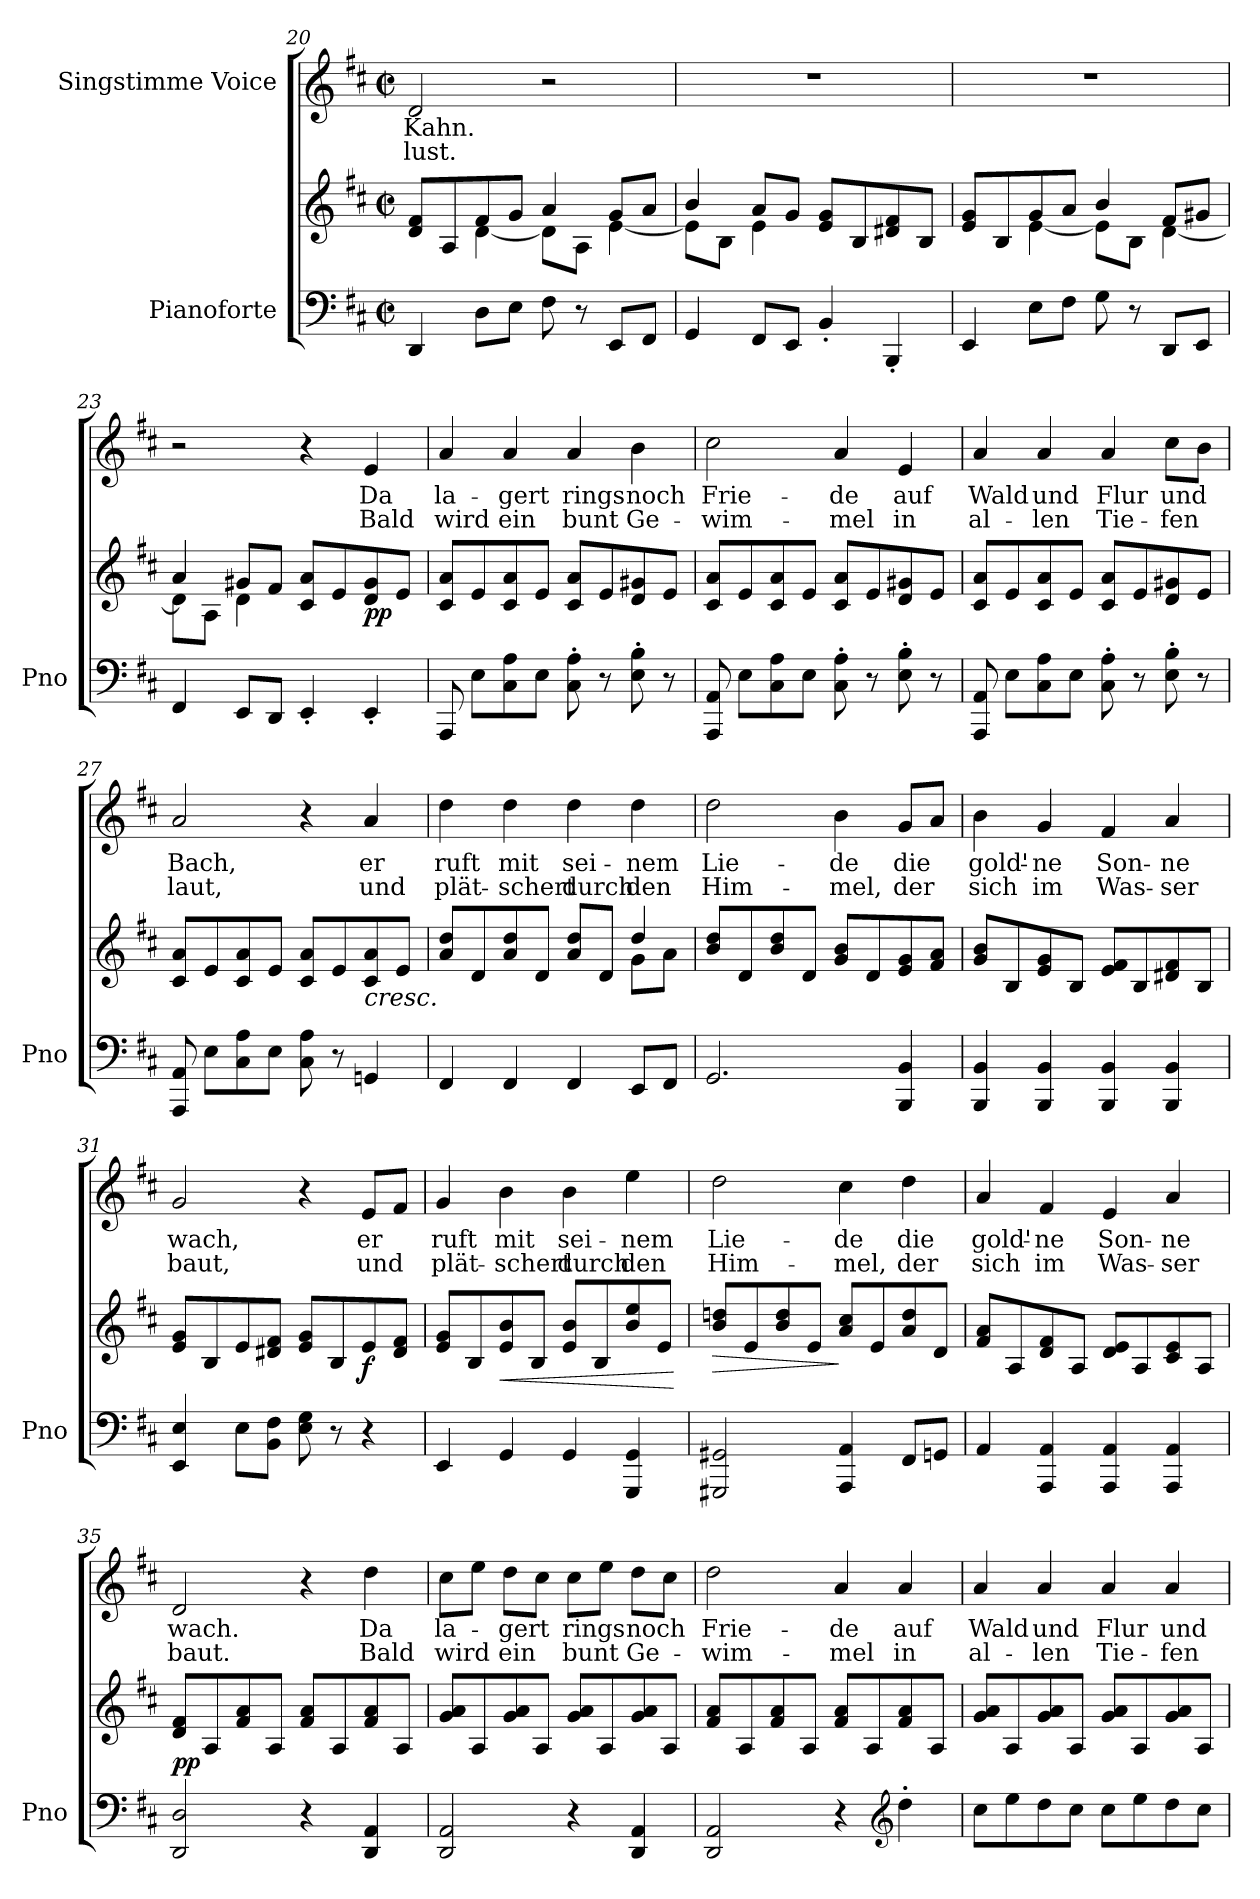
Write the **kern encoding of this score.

**kern	**kern	**dynam	**kern	**text	**text	**dynam
*part2	*part2	*part2	*part1	*part1	*part1	*part1
*staff3	*staff2	*staff2/3	*staff1	*staff1	*staff1	*staff1
*I"Pianoforte	*	*	*I"Singstimme            Voice	*	*	*
*I'Pno	*	*	*	*	*	*
!!LO:LB:g=z
*clefF4	*clefG2	*	*clefG2	*	*	*
*k[f#c#]	*k[f#c#]	*	*k[f#c#]	*	*	*
*M2/2	*M2/2	*	*M2/2	*	*	*
*met(c|)	*met(c|)	*	*met(c|)	*	*	*
=20	=20	=20	=20	=20	=20	=20
*	*^	*	*	*	*	*
!	!	!	!	!	!LO:LY:b	!LO:LY:b	!
4DD/	8d/ 8f#/L	4ryy	.	2d/	Kahn.	-lust.	.
.	8A/	.	.	.	.	.	.
8D\L	8f#/	[4d\	.	.	.	.	.
8E\J	8g/J	.	.	.	.	.	.
8F#\	4a/	8d\L]	.	2r	.	.	.
8r	.	8A\J	.	.	.	.	.
8EE/L	8g/L	[4e\	.	.	.	.	.
8FF#/J	8a/J	.	.	.	.	.	.
!!LO:PB:g=z
=21	=21	=21	=21	=21	=21	=21	=21
4GG/	4b/	8e\L]	.	1r	.	.	.
.	.	8B\J	.	.	.	.	.
8FF#/L	8a/L	4e\	.	.	.	.	.
8EE/J	8g/J	.	.	.	.	.	.
4BB'/	8e/ 8g/L	2ryy	.	.	.	.	.
.	8B/	.	.	.	.	.	.
4BBB'/	8d#X/ 8f#/	.	.	.	.	.	.
.	8B/J	.	.	.	.	.	.
=22	=22	=22	=22	=22	=22	=22	=22
4EE/	8e/ 8g/L	4ryy	.	1r	.	.	.
.	8B/	.	.	.	.	.	.
8E\L	8g/	[4e\	.	.	.	.	.
8F#\J	8a/J	.	.	.	.	.	.
8G\	4b/	8e\L]	.	.	.	.	.
8r	.	8B\J	.	.	.	.	.
8DD/L	8f#/L	[4d\	.	.	.	.	.
8EE/J	8g#X/J	.	.	.	.	.	.
=23	=23	=23	=23	=23	=23	=23	=23
4FF#/	4a/	8d\L]	.	2r	.	.	.
.	.	8A\J	.	.	.	.	.
8EE/L	8g#X/L	4d\	.	.	.	.	.
8DD/J	8f#/J	.	.	.	.	.	.
4EE'/	8c#/ 8a/L	2ryy	.	4r	.	.	.
.	8e/	.	.	.	.	.	.
!	!	!	!LO:DY:b	!	!LO:LY:b	!LO:LY:b	!
4EE'/	8d/ 8g#/	.	pp	4e/	Da	Bald	.
.	8e/J	.	.	.	.	.	.
*	*v	*v	*	*	*	*	*
=24	=24	=24	=24	=24	=24	=24
!	!	!	!	!LO:LY:b	!LO:LY:b	!
8AAA/	8c#/ 8a/L	.	4a/	la-	wird	.
8E\L	8e/	.	.	.	.	.
!	!	!	!	!LO:LY:b	!LO:LY:b	!
8C#\ 8A\	8c#/ 8a/	.	4a/	-gert	ein	.
8E\J	8e/J	.	.	.	.	.
!	!	!	!	!LO:LY:b	!LO:LY:b	!
8C#\' 8A\'	8c#/ 8a/L	.	4a/	rings	bunt	.
8r	8e/	.	.	.	.	.
!	!	!	!	!LO:LY:b	!LO:LY:b	!
8E\' 8B\'	8d/ 8g#X/	.	4b\	noch	Ge-	.
8r	8e/J	.	.	.	.	.
!!LO:LB:g=z
=25	=25	=25	=25	=25	=25	=25
!	!	!	!	!LO:LY:b	!LO:LY:b	!
8AAA/ 8AA/	8c#/ 8a/L	.	2cc#\	Frie-	-wim-	.
8E\L	8e/	.	.	.	.	.
8C#\ 8A\	8c#/ 8a/	.	.	.	.	.
8E\J	8e/J	.	.	.	.	.
!	!	!	!	!LO:LY:b	!LO:LY:b	!
8C#\' 8A\'	8c#/ 8a/L	.	4a/	-de	-mel	.
8r	8e/	.	.	.	.	.
!	!	!	!	!LO:LY:b	!LO:LY:b	!
8E\' 8B\'	8d/ 8g#X/	.	4e/	auf	in	.
8r	8e/J	.	.	.	.	.
!!LO:LB:g=z
=26	=26	=26	=26	=26	=26	=26
!	!	!	!	!LO:LY:b	!LO:LY:b	!
8AAA/ 8AA/	8c#/ 8a/L	.	4a/	Wald	al-	.
8E\L	8e/	.	.	.	.	.
!	!	!	!	!LO:LY:b	!LO:LY:b	!
8C#\ 8A\	8c#/ 8a/	.	4a/	und	-len	.
8E\J	8e/J	.	.	.	.	.
!	!	!	!	!LO:LY:b	!LO:LY:b	!
8C#\' 8A\'	8c#/ 8a/L	.	4a/	Flur	Tie-	.
8r	8e/	.	.	.	.	.
!	!	!	!	!LO:LY:b	!LO:LY:b	!
8E\' 8B\'	8d/ 8g#X/	.	8cc#\L	und	-fen	.
8r	8e/J	.	8b\J	.	.	.
=27	=27	=27	=27	=27	=27	=27
!	!	!	!	!LO:LY:b	!LO:LY:b	!
8AAA/ 8AA/	8c#/ 8a/L	.	2a/	Bach,	laut,	.
8E\L	8e/	.	.	.	.	.
8C#\ 8A\	8c#/ 8a/	.	.	.	.	.
8E\J	8e/J	.	.	.	.	.
8C#\ 8A\	8c#/ 8a/L	.	4r	.	.	.
8r	8e/	.	.	.	.	.
!	!LO:TX:b:i:t=cresc.	!	!	!	!	!
!	!	!	!	!LO:LY:b	!LO:LY:b	!
4GGn/	8c#/ 8a/	.	4a/	er	und	.
.	8e/J	.	.	.	.	.
=28	=28	=28	=28	=28	=28	=28
*	*^	*	*	*	*	*
!	!	!	!	!	!LO:LY:b	!LO:LY:b	!
4FF#/	8a/ 8dd/L	2.ryy	.	4dd\	ruft	plät-	.
.	8d/	.	.	.	.	.	.
!	!	!	!	!	!LO:LY:b	!LO:LY:b	!
4FF#/	8a/ 8dd/	.	.	4dd\	mit	-schert	.
.	8d/J	.	.	.	.	.	.
!	!	!	!	!	!LO:LY:b	!LO:LY:b	!
4FF#/	8a/ 8dd/L	.	.	4dd\	sei-	durch	.
.	8d/J	.	.	.	.	.	.
!	!	!	!	!	!LO:LY:b	!LO:LY:b	!
8EE/L	4dd/	8g\L	.	4dd\	-nem	den	.
8FF#/J	.	8a\J	.	.	.	.	.
=29	=29	=29	=29	=29	=29	=29	=29
!	!	!	!	!	!LO:LY:b	!LO:LY:b	!
*	*v	*v	*	*	*	*	*
2.GG/	8b/ 8dd/L	.	2dd\	Lie-	Him-	.
.	8d/	.	.	.	.	.
.	8b/ 8dd/	.	.	.	.	.
.	8d/J	.	.	.	.	.
!	!	!	!	!LO:LY:b	!LO:LY:b	!
.	8g/ 8b/L	.	4b\	-de	-mel,	.
.	8d/	.	.	.	.	.
!	!	!	!	!LO:LY:b	!LO:LY:b	!
4BBB/ 4BB/	8e/ 8g/	.	8g/L	die	der	.
.	8f#/ 8a/J	.	8a/J	.	.	.
!!LO:LB:g=z
=30	=30	=30	=30	=30	=30	=30
!	!	!	!	!LO:LY:b	!LO:LY:b	!
4BBB/ 4BB/	8g/ 8b/L	.	4b\	gold'-	sich	.
.	8B/	.	.	.	.	.
!	!	!	!	!LO:LY:b	!LO:LY:b	!
4BBB/ 4BB/	8e/ 8g/	.	4g/	-ne	im	.
.	8B/J	.	.	.	.	.
!	!	!	!	!LO:LY:b	!LO:LY:b	!
4BBB/ 4BB/	8e/ 8f#/L	.	4f#/	Son-	Was-	.
.	8B/	.	.	.	.	.
!	!	!	!	!LO:LY:b	!LO:LY:b	!
4BBB/ 4BB/	8d#X/ 8f#/	.	4a/	-ne	-ser	.
.	8B/J	.	.	.	.	.
!!LO:LB:g=z
=31	=31	=31	=31	=31	=31	=31
!	!	!	!	!LO:LY:b	!LO:LY:b	!
4EE/ 4E/	8e/ 8g/L	.	2g/	wach,	baut,	.
.	8B/	.	.	.	.	.
8E\L	8e/	.	.	.	.	.
8BB\ 8F#\J	8d#X/ 8f#/J	.	.	.	.	.
8E\ 8G\	8e/ 8g/L	.	4r	.	.	.
8r	8B/	.	.	.	.	.
!	!	!LO:DY:b	!	!LO:LY:b	!LO:LY:b	!
4r	8e/	f	8e/L	er	und	.
.	8d#/ 8f#/J	.	8f#/J	.	.	.
=32	=32	=32	=32	=32	=32	=32
!	!	!	!	!LO:LY:b	!LO:LY:b	!
4EE/	8e/ 8g/L	.	4g/	ruft	plät-	.
.	8B/	.	.	.	.	.
!	!	!LO:HP:b	!	!LO:LY:b	!LO:LY:b	!
4GG/	8e/ 8b/	<	4b\	mit	-schert	.
.	8B/J	.	.	.	.	.
!	!	!	!	!LO:LY:b	!LO:LY:b	!
4GG/	8e/ 8b/L	.	4b\	sei-	durch	.
.	8B/	.	.	.	.	.
!	!	!	!	!LO:LY:b	!LO:LY:b	!
4GGG/ 4GG/	8b/ 8ee/	.	4ee\	-nem	den	.
.	8e/J	.	.	.	.	.
.	.	[	.	.	.	.
=33	=33	=33	=33	=33	=33	=33
!	!	!LO:HP:b	!	!LO:LY:b	!LO:LY:b	!
2GGG#X/ 2GG#X/	8b/ 8ddn/L	>	2dd\	Lie-	Him-	.
.	8e/	.	.	.	.	.
.	8b/ 8dd/	.	.	.	.	.
.	8e/J	.	.	.	.	.
!	!	!	!	!LO:LY:b	!LO:LY:b	!
4AAA/ 4AA/	8a/ 8cc#/L	]	4cc#\	-de	-mel,	.
.	8e/	.	.	.	.	.
!	!	!	!	!LO:LY:b	!LO:LY:b	!
8FF#/L	8a/ 8dd/	.	4dd\	die	der	.
8GGn/J	8d/J	.	.	.	.	.
=34	=34	=34	=34	=34	=34	=34
!	!	!	!	!LO:LY:b	!LO:LY:b	!
4AA/	8f#/ 8a/L	.	4a/	gold'-	sich	.
.	8A/	.	.	.	.	.
!	!	!	!	!LO:LY:b	!LO:LY:b	!
4AAA/ 4AA/	8d/ 8f#/	.	4f#/	-ne	im	.
.	8A/J	.	.	.	.	.
!	!	!	!	!LO:LY:b	!LO:LY:b	!
4AAA/ 4AA/	8d/ 8e/L	.	4e/	Son-	Was-	.
.	8A/	.	.	.	.	.
!	!	!	!	!LO:LY:b	!LO:LY:b	!
4AAA/ 4AA/	8c#/ 8e/	.	4a/	-ne	-ser	.
.	8A/J	.	.	.	.	.
!!LO:PB:g=z
=35	=35	=35	=35	=35	=35	=35
!	!	!LO:DY:b	!	!LO:LY:b	!LO:LY:b	!
2DD/ 2D/	8d/ 8f#/L	pp	2d/	wach.	baut.	.
.	8A/	.	.	.	.	.
.	8f#/ 8a/	.	.	.	.	.
.	8A/J	.	.	.	.	.
4r	8f#/ 8a/L	.	4r	.	.	.
.	8A/	.	.	.	.	.
!	!	!	!	!LO:LY:b	!LO:LY:b	!LO:DY:a
4DD/ 4AA/	8f#/ 8a/	.	4dd\	Da	Bald	other-dynamics
.	8A/J	.	.	.	.	.
=36	=36	=36	=36	=36	=36	=36
!	!	!	!	!LO:LY:b	!LO:LY:b	!
2DD/ 2AA/	8g/ 8a/L	.	8cc#\L	la-	wird	.
.	8A/	.	8ee\J	.	.	.
!	!	!	!	!LO:LY:b	!LO:LY:b	!
.	8g/ 8a/	.	8dd\L	-gert	ein	.
.	8A/J	.	8cc#\J	.	.	.
!	!	!	!	!LO:LY:b	!LO:LY:b	!
4r	8g/ 8a/L	.	8cc#\L	rings	bunt	.
.	8A/	.	8ee\J	.	.	.
!	!	!	!	!LO:LY:b	!LO:LY:b	!
4DD/ 4AA/	8g/ 8a/	.	8dd\L	noch	Ge-	.
.	8A/J	.	8cc#\J	.	.	.
=37	=37	=37	=37	=37	=37	=37
!	!	!	!	!LO:LY:b	!LO:LY:b	!
2DD/ 2AA/	8f#/ 8a/L	.	2dd\	Frie-	-wim-	.
.	8A/	.	.	.	.	.
.	8f#/ 8a/	.	.	.	.	.
.	8A/J	.	.	.	.	.
!	!	!	!	!LO:LY:b	!LO:LY:b	!
4r	8f#/ 8a/L	.	4a/	-de	-mel	.
.	8A/	.	.	.	.	.
*clefG2	*	*	*	*	*	*
!	!	!	!	!LO:LY:b	!LO:LY:b	!
4dd'\	8f#/ 8a/	.	4a/	auf	in	.
.	8A/J	.	.	.	.	.
=38	=38	=38	=38	=38	=38	=38
!	!	!	!	!LO:LY:b	!LO:LY:b	!
8cc#\L	8g/ 8a/L	.	4a/	Wald	al-	.
8ee\	8A/	.	.	.	.	.
!	!	!	!	!LO:LY:b	!LO:LY:b	!
8dd\	8g/ 8a/	.	4a/	und	-len	.
8cc#\J	8A/J	.	.	.	.	.
!	!	!	!	!LO:LY:b	!LO:LY:b	!
8cc#\L	8g/ 8a/L	.	4a/	Flur	Tie-	.
8ee\	8A/	.	.	.	.	.
!	!	!	!	!LO:LY:b	!LO:LY:b	!
8dd\	8g/ 8a/	.	4a/	und	-fen	.
8cc#\J	8A/J	.	.	.	.	.
=	=	=	=	=	=	=
*-	*-	*-	*-	*-	*-	*-
